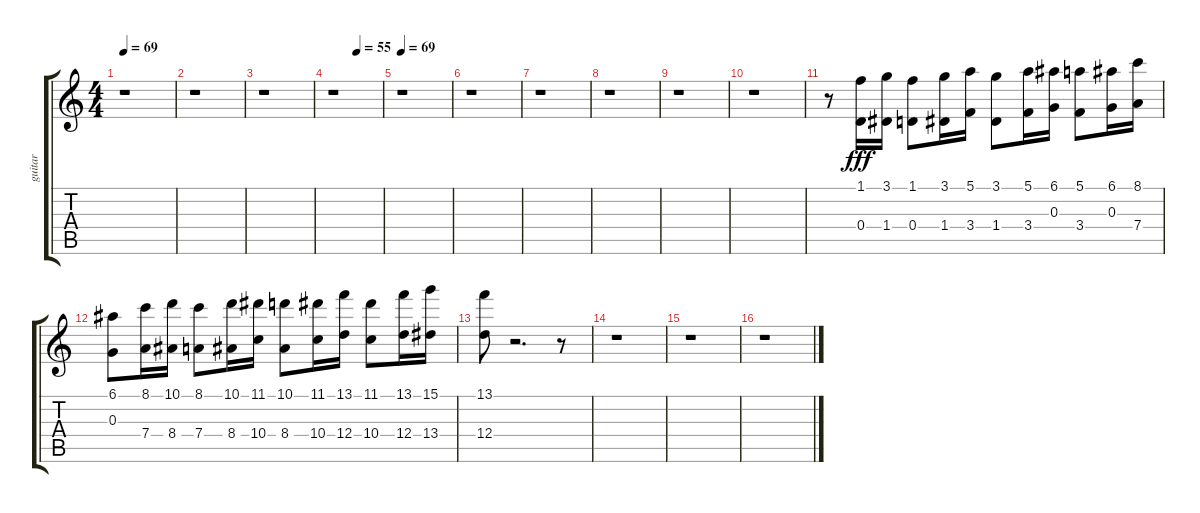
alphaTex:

\track ("guitar" "guitar") {instrument acousticguitarnylon}
\staff {score tabs}
\tuning (E4 B3 G3 D3 A2 E2) {hide}
\ts (4 4)
\tempo 69
\clef g2
\ks c
r.1{dy fff} |
r.1 |
r.1 |
\tempo (55 0.5)
r.1 |
\tempo 69
r.1 |
r.1 |
r.1 |
r.1 |
r.1 |
r.1 |
r.8 (1.1 0.4).16 (3.1 1.4).16 (1.1 0.4).8 (3.1 1.4).16 (5.1 3.4).16 (3.1 1.4).8 (5.1 3.4).16 (6.1 0.3).16 (5.1 3.4).8 (6.1 0.3).16 (8.1 7.4).16 |
(6.1 0.3).8 (8.1 7.4).16 (10.1 8.4).16 (8.1 7.4).8 (10.1 8.4).16 (11.1 10.4).16 (10.1 8.4).8 (11.1 10.4).16 (13.1 12.4).16 (11.1 10.4).8 (13.1 12.4).16 (15.1 13.4).16 |
(13.1 12.4).8 r.2{d} r.8 |
r.1 |
r.1 |
r.1
